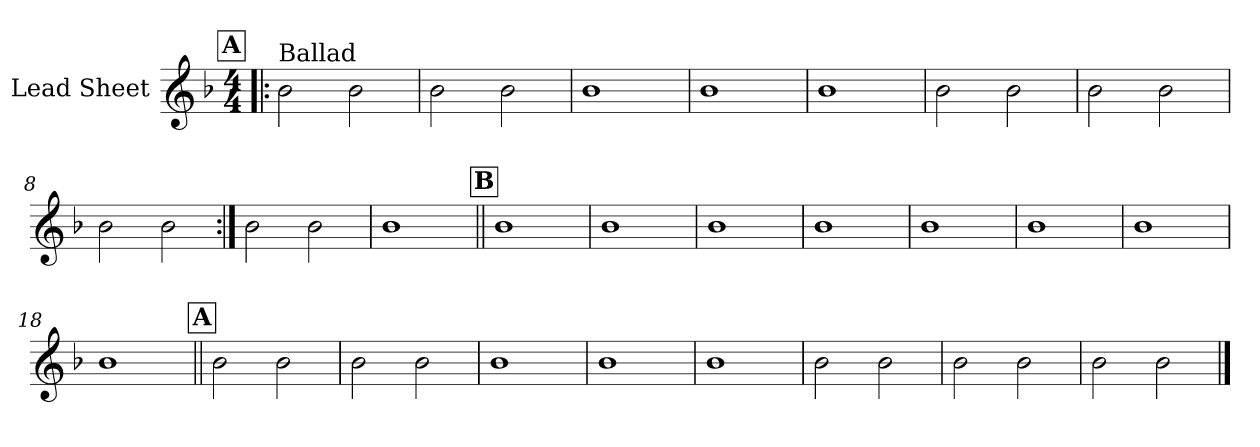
**kern
*part1
*staff1
*I"Lead Sheet
*clefG2
*k[b-]
*F:
*M4/4
!!LO:REH:place=s1:a:fs=14:t=A
=1!|:
!LO:TX:a:t=Ballad
2b-\
2b-\
=2
2b-\
2b-\
=3
1b-
=4
1b-
!!LO:LB:g=z
=5
1b-
=6
2b-\
2b-\
=7
2b-\
2b-\
=8
2b-\
2b-\
!!LO:LB:g=z
=9:|!
2b-\
2b-\
=10
1b-
!!LO:LB:g=z
!!LO:REH:place=s1:a:fs=14:t=B
=11||
1b-
=12
1b-
=13
1b-
=14
1b-
!!LO:LB:g=z
=15
1b-
=16
1b-
=17
1b-
=18
1b-
!!LO:LB:g=z
!!LO:REH:place=s1:a:fs=14:t=A
=19||
2b-\
2b-\
=20
2b-\
2b-\
=21
1b-
=22
1b-
!!LO:LB:g=z
=23
1b-
=24
2b-\
2b-\
=25
2b-\
2b-\
=26
2b-\
2b-\
==
*-
